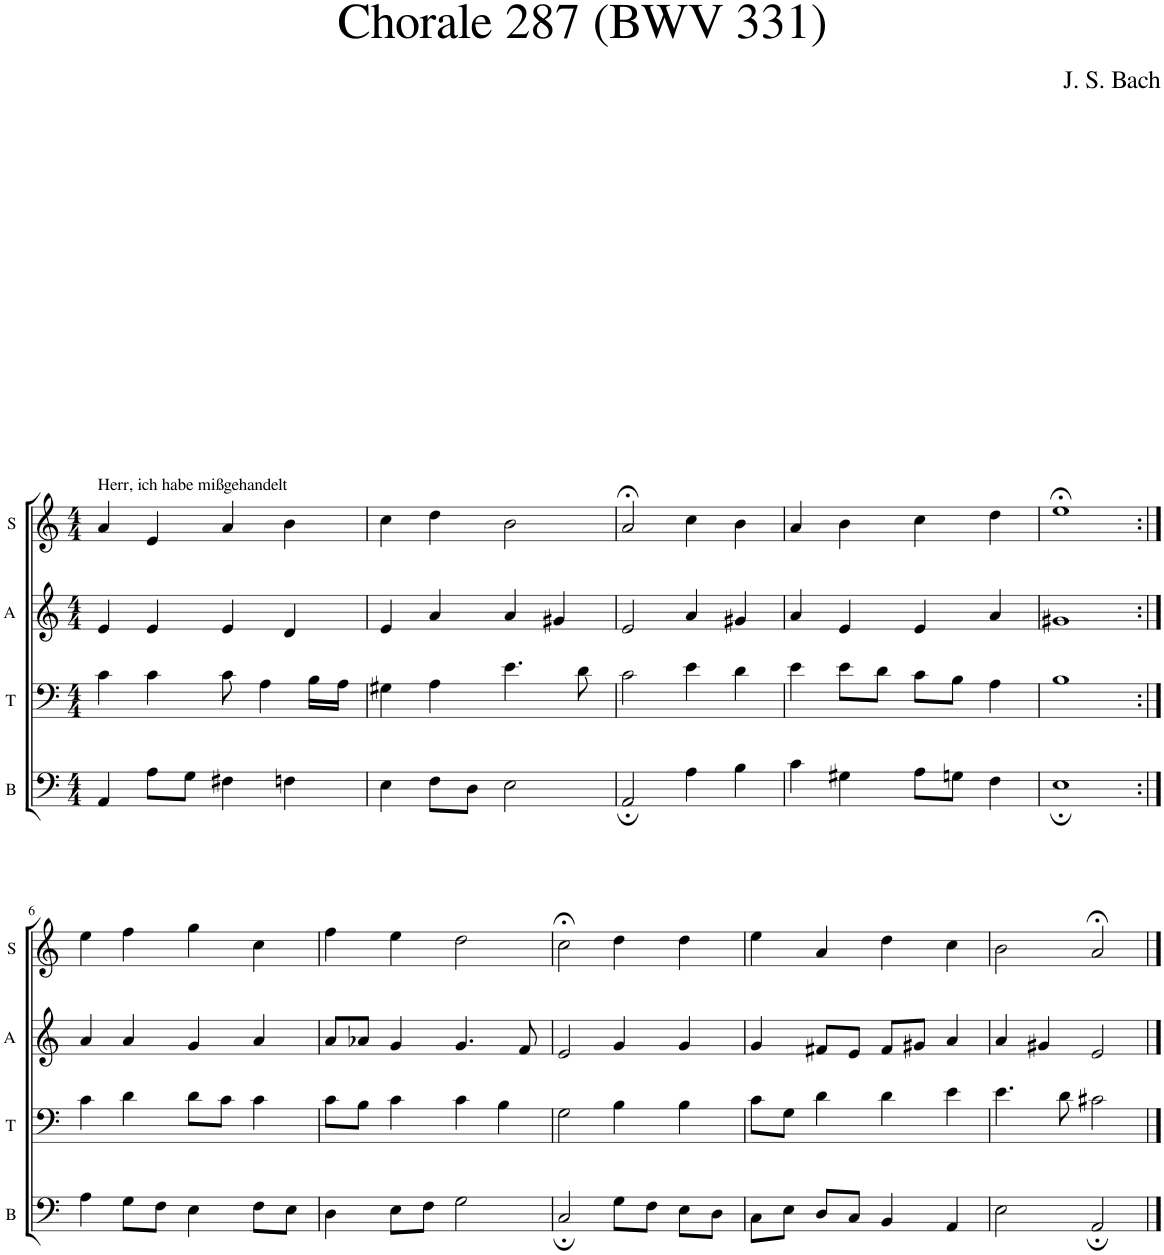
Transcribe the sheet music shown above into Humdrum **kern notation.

**kern	**kern	**kern	**kern
*part4	*part3	*part2	*part1
*staff4	*staff3	*staff2	*staff1
*I"B	*I"T	*I"A	*I"S
*I'B	*I'T	*I'A	*I'S
*clefF4	*clefF4	*clefG2	*clefG2
*k[]	*k[]	*k[]	*k[]
*M4/4	*M4/4	*M4/4	*M4/4
=1	=1	=1	=1
!	!	!	!LO:TX:a:t=Herr, ich habe mißgehandelt
4AA/	4c\	4e/	4a/
8A\L	4c\	4e/	4e/
8G\J	.	.	.
4F#X\	8c\	4e/	4a/
.	4A\	.	.
4Fn\	.	4d/	4b\
.	16B\LL	.	.
.	16A\JJ	.	.
=2	=2	=2	=2
4E\	4G#X\	4e/	4cc\
8F\L	4A\	4a/	4dd\
8D\J	.	.	.
2E\	4.e\	4a/	2b\
.	.	4g#X/	.
.	8d\	.	.
=3	=3	=3	=3
2AA;/	2c\	2e/	2a;</
4A\	4e\	4a/	4cc\
4B\	4d\	4g#X/	4b\
=4	=4	=4	=4
4c\	4e\	4a/	4a/
4G#X\	8e\L	4e/	4b\
.	8d\J	.	.
8A\L	8c\L	4e/	4cc\
8Gn\J	8B\J	.	.
4F\	4A\	4a/	4dd\
=5	=5	=5	=5
1E;	1B	1g#X	1ee;<
!!LO:LB:g=z
=6:|!	=6:|!	=6:|!	=6:|!
4A\	4c\	4a/	4ee\
8G\L	4d\	4a/	4ff\
8F\J	.	.	.
4E\	8d\L	4g/	4gg\
.	8c\J	.	.
8F\L	4c\	4a/	4cc\
8E\J	.	.	.
=7	=7	=7	=7
4D\	8c\L	8a/L	4ff\
.	8B\J	8a-X/J	.
8E\L	4c\	4g/	4ee\
8F\J	.	.	.
2G\	4c\	4.g/	2dd\
.	4B\	.	.
.	.	8f/	.
=8	=8	=8	=8
2C;/	2G\	2e/	2cc;<\
8G\L	4B\	4g/	4dd\
8F\J	.	.	.
8E\L	4B\	4g/	4dd\
8D\J	.	.	.
=9	=9	=9	=9
8C\L	8c\L	4g/	4ee\
8E\J	8G\J	.	.
8D/L	4d\	8f#X/L	4a/
8C/J	.	8e/J	.
4BB/	4d\	8f#/L	4dd\
.	.	8g#X/J	.
4AA/	4e\	4a/	4cc\
=10	=10	=10	=10
2E\	4.e\	4a/	2b\
.	.	4g#X/	.
.	8d\	.	.
2AA;/	2c#X\	2e/	2a;</
==	==	==	==
*-	*-	*-	*-
